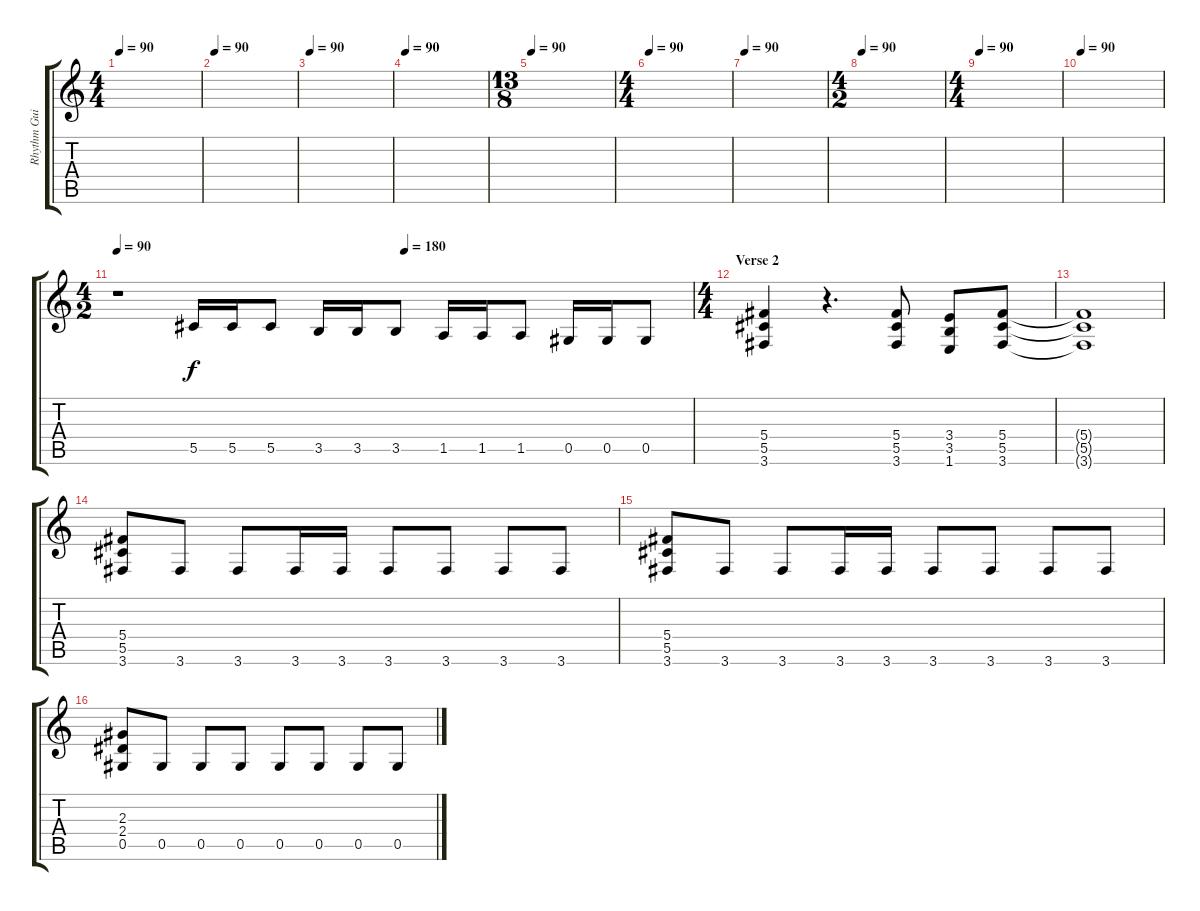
\track ("Rhythm Guitar" "Rhythm Gui") {instrument overdrivenguitar}
\staff {score tabs}
\tuning (Eb4 Bb3 Gb3 Db3 Ab2 Eb2) {hide}
\ts (4 4)
\tempo 90
\clef g2
\ks c
|
\tempo 90
|
\tempo 90
|
\tempo 90
|
\ts (13 8)
\tempo 90
|
\ts (4 4)
\tempo 90
|
\tempo 90
|
\ts (4 2)
\tempo 90
|
\ts (4 4)
\tempo 90
|
\tempo 90
|
\ts (4 2)
\tempo 90
\tempo (180 0.5)
r.1 5.5.16 5.5.16 5.5.8 3.5.16 3.5.16 3.5.8 1.5.16 1.5.16 1.5.8 0.5.16 0.5.16 0.5.8 |
\ts (4 4)
\section ("" "Verse 2")
(5.4 5.5 3.6).4 r.4{d} (5.4 5.5 3.6).8 (3.4 3.5 1.6).8 (5.4 5.5 3.6).8 |
(5.4{t} 5.5{t} 3.6{t}).1 |
(5.4 5.5 3.6).8 3.6.8 3.6.8 3.6.16 3.6.16 3.6.8 3.6.8 3.6.8 3.6.8 |
(5.4 5.5 3.6).8 3.6.8 3.6.8 3.6.16 3.6.16 3.6.8 3.6.8 3.6.8 3.6.8 |
(2.3 2.4 0.5).8 0.5.8 0.5.8 0.5.8 0.5.8 0.5.8 0.5.8 0.5.8
